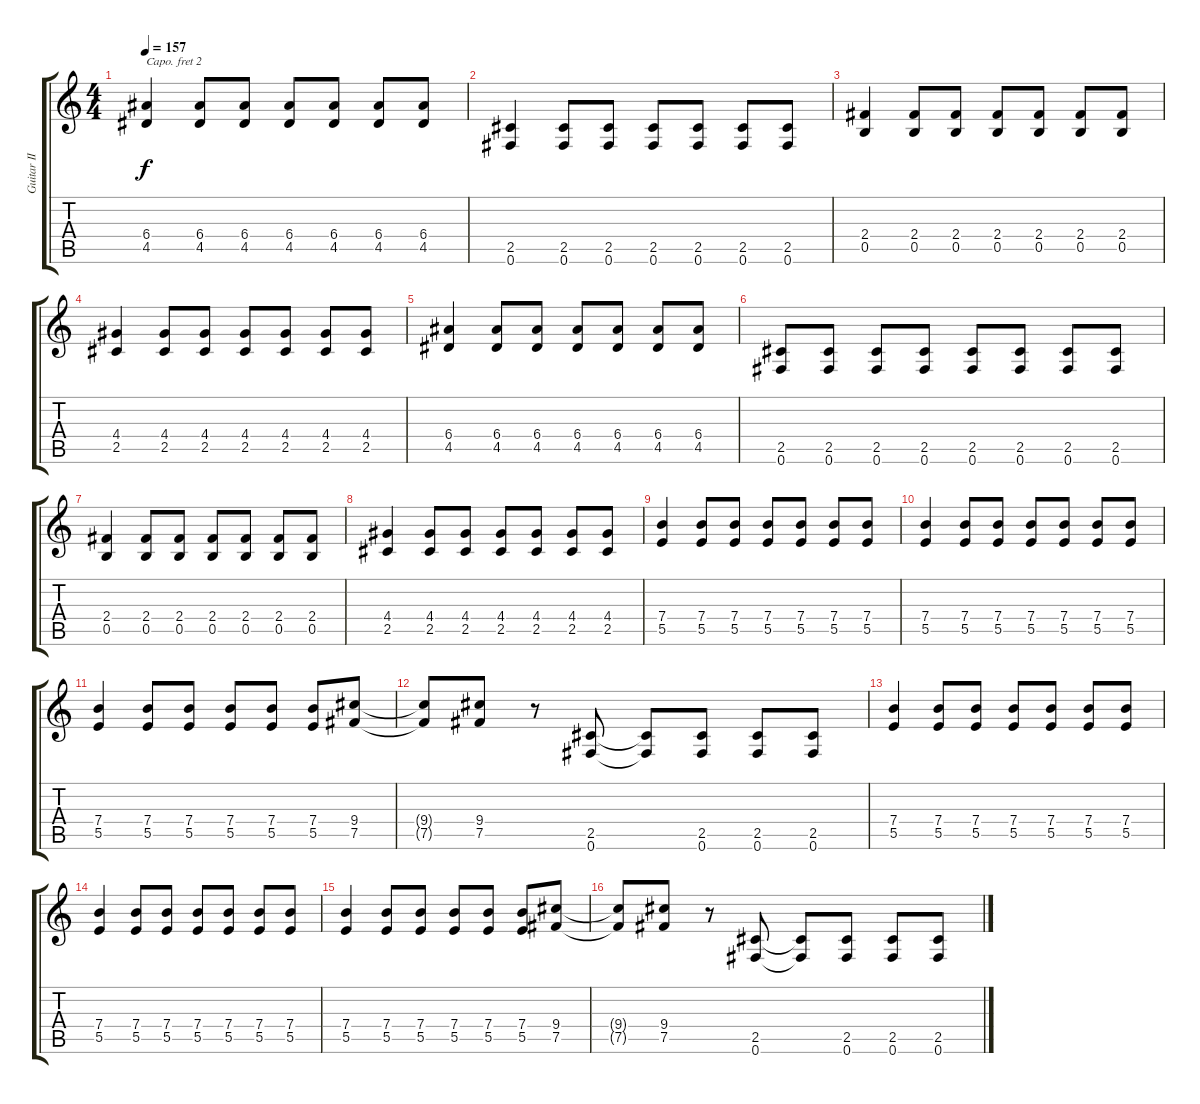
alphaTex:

\track ("Guitar II" "Guitar II") {instrument electricguitarjazz}
\staff {score tabs}
\capo 2
\tuning (E4 B3 G3 D3 A2 E2) {hide}
\ts (4 4)
\tempo 157
\clef g2
\ks c
(6.4 4.5).4{dy f} (6.4 4.5).8 (6.4 4.5).8 (6.4 4.5).8 (6.4 4.5).8 (6.4 4.5).8 (6.4 4.5).8 |
(2.5 0.6).4 (2.5 0.6).8 (2.5 0.6).8 (2.5 0.6).8 (2.5 0.6).8 (2.5 0.6).8 (2.5 0.6).8 |
(2.4 0.5).4 (2.4 0.5).8 (2.4 0.5).8 (2.4 0.5).8 (2.4 0.5).8 (2.4 0.5).8 (2.4 0.5).8 |
(4.4 2.5).4 (4.4 2.5).8 (4.4 2.5).8 (4.4 2.5).8 (4.4 2.5).8 (4.4 2.5).8 (4.4 2.5).8 |
(6.4 4.5).4 (6.4 4.5).8 (6.4 4.5).8 (6.4 4.5).8 (6.4 4.5).8 (6.4 4.5).8 (6.4 4.5).8 |
(2.5 0.6).8 (2.5 0.6).8 (2.5 0.6).8 (2.5 0.6).8 (2.5 0.6).8 (2.5 0.6).8 (2.5 0.6).8 (2.5 0.6).8 |
(2.4 0.5).4 (2.4 0.5).8 (2.4 0.5).8 (2.4 0.5).8 (2.4 0.5).8 (2.4 0.5).8 (2.4 0.5).8 |
(4.4 2.5).4 (4.4 2.5).8 (4.4 2.5).8 (4.4 2.5).8 (4.4 2.5).8 (4.4 2.5).8 (4.4 2.5).8 |
(7.4 5.5).4 (7.4 5.5).8 (7.4 5.5).8 (7.4 5.5).8 (7.4 5.5).8 (7.4 5.5).8 (7.4 5.5).8 |
(7.4 5.5).4 (7.4 5.5).8 (7.4 5.5).8 (7.4 5.5).8 (7.4 5.5).8 (7.4 5.5).8 (7.4 5.5).8 |
(7.4 5.5).4 (7.4 5.5).8 (7.4 5.5).8 (7.4 5.5).8 (7.4 5.5).8 (7.4 5.5).8 (9.4 7.5).8 |
(9.4{t} 7.5{t}).8 (9.4 7.5).8 r.8 (2.5 0.6).8 (2.5{t} 0.6{t}).8 (2.5 0.6).8 (2.5 0.6).8 (2.5 0.6).8 |
(7.4 5.5).4 (7.4 5.5).8 (7.4 5.5).8 (7.4 5.5).8 (7.4 5.5).8 (7.4 5.5).8 (7.4 5.5).8 |
(7.4 5.5).4 (7.4 5.5).8 (7.4 5.5).8 (7.4 5.5).8 (7.4 5.5).8 (7.4 5.5).8 (7.4 5.5).8 |
(7.4 5.5).4 (7.4 5.5).8 (7.4 5.5).8 (7.4 5.5).8 (7.4 5.5).8 (7.4 5.5).8 (9.4 7.5).8 |
(9.4{t} 7.5{t}).8 (9.4 7.5).8 r.8 (2.5 0.6).8 (2.5{t} 0.6{t}).8 (2.5 0.6).8 (2.5 0.6).8 (2.5 0.6).8
